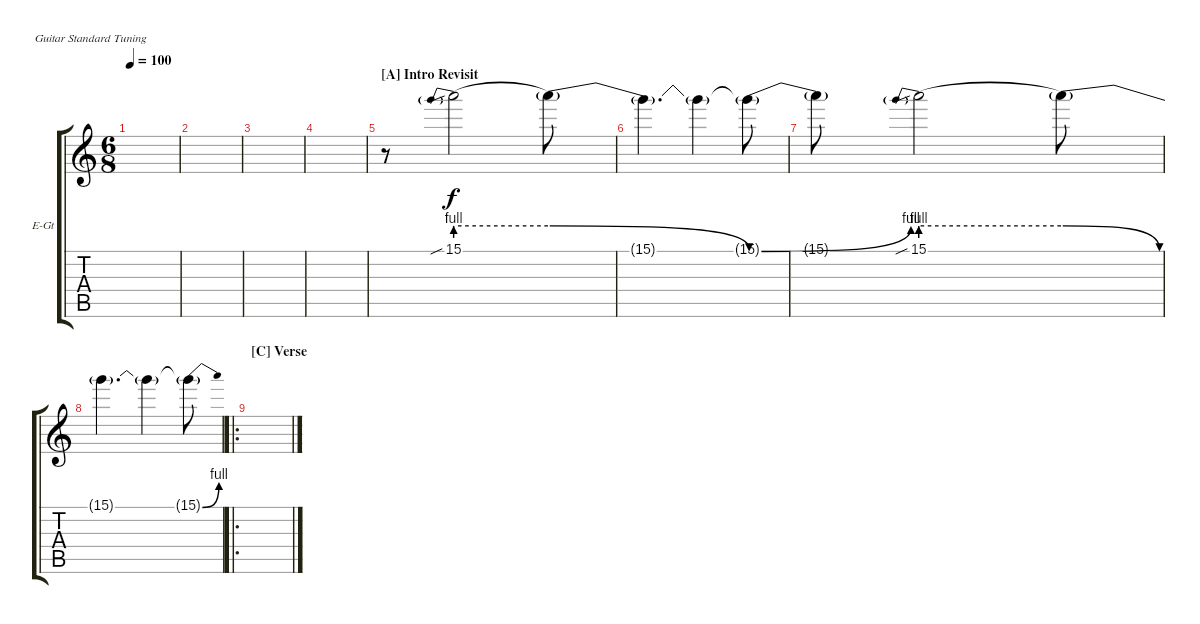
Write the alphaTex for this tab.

\defaultSystemsLayout 4
\bracketExtendMode groupsimilarinstruments
\firstSystemTrackNameOrientation horizontal
\otherSystemsTrackNameOrientation horizontal
\track ("Keys/Effects" "E-Gt") {instrument distortionguitar}
\staff {score tabs}
\tuning (E4 B3 G3 D3 A2 E2)
\ts (6 8)
\tempo 100
\clef g2
\ks aminor
|
|
|
|
\section ("A" "Intro Revisit")
r.8 15.1{be (prebend 0 4 60 4) sib}.2 15.1{be (release 0 4 15 0) t}.8 |
15.1{t}.4{d} 15.1{t}.4 15.1{be (bend 0 0 15 4) t}.8 |
15.1{t}.8 15.1{be (prebend 0 4 60 4) sib}.2 15.1{be (release 0 4 15 0) t}.8 |
15.1{t}.4{d} 15.1{t}.4 15.1{be (bend 0 0 15 4) t}.8 |
\ro
\section ("C" "Verse")
